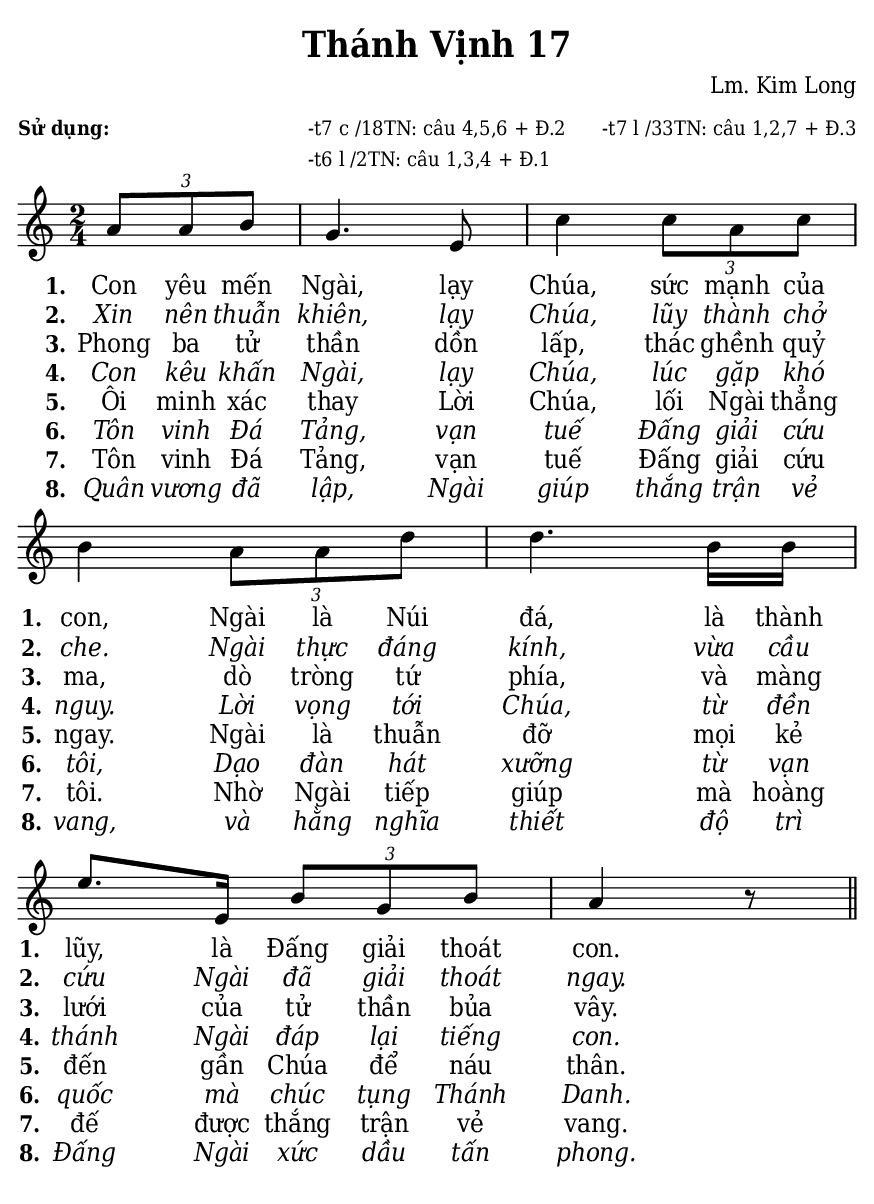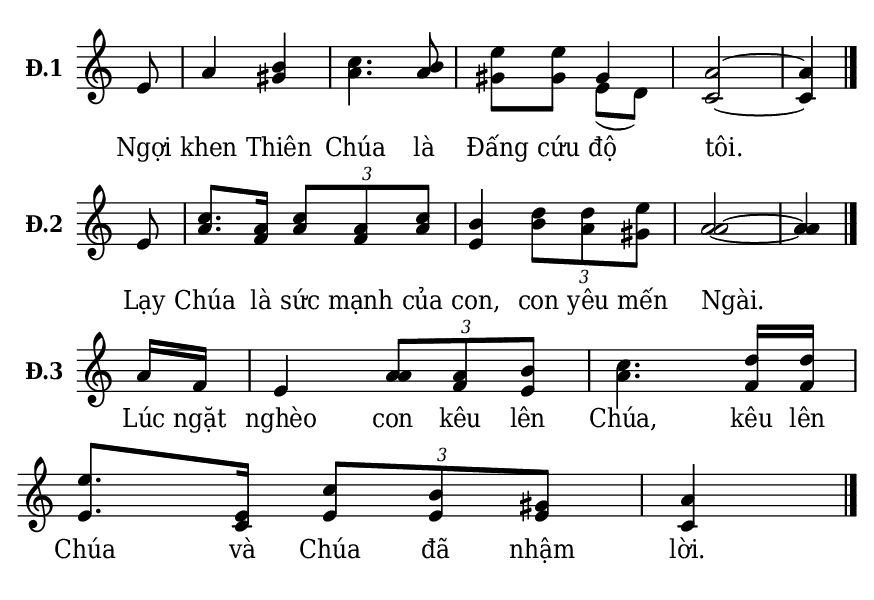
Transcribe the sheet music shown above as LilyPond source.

% Cài đặt chung
\version "2.22.1"
\include "english.ly"

\header {
  title = "Thánh Vịnh 17"
  composer = "Lm. Kim Long"
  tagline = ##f
}

% mã nguồn cho những chức năng chưa hỗ trợ trong phiên bản lilypond hiện tại
% cung cấp bởi cộng đồng lilypond khi gửi email đến lilypond-user@gnu.org
% Đổi kích thước nốt cho bè phụ
notBePhu =
#(define-music-function (font-size music) (number? ly:music?)
   (for-some-music
     (lambda (m)
       (if (music-is-of-type? m 'rhythmic-event)
           (begin
             (set! (ly:music-property m 'tweaks)
                   (cons `(font-size . ,font-size)
                         (ly:music-property m 'tweaks)))
             #t)
           #f))
     music)
   music)

% in số phiên khúc trên mỗi dòng
#(define (add-grob-definition grob-name grob-entry)
     (set! all-grob-descriptions
           (cons ((@@ (lily) completize-grob-entry)
                  (cons grob-name grob-entry))
                 all-grob-descriptions)))

#(add-grob-definition
    'StanzaNumberSpanner
    `((direction . ,LEFT)
      (font-series . bold)
      (padding . 1.0)
      (side-axis . ,X)
      (stencil . ,ly:text-interface::print)
      (X-offset . ,ly:side-position-interface::x-aligned-side)
      (Y-extent . ,grob::always-Y-extent-from-stencil)
      (meta . ((class . Spanner)
               (interfaces . (font-interface
                              side-position-interface
                              stanza-number-interface
                              text-interface))))))

\layout {
    \context {
      \Global
      \grobdescriptions #all-grob-descriptions
    }
    \context {
      \Score
      \remove Stanza_number_align_engraver
      \consists
        #(lambda (context)
           (let ((texts '())
                 (syllables '()))
             (make-engraver
              (acknowledgers
               ((stanza-number-interface engraver grob source-engraver)
                  (set! texts (cons grob texts)))
               ((lyric-syllable-interface engraver grob source-engraver)
                  (set! syllables (cons grob syllables))))
              ((stop-translation-timestep engraver)
                 (for-each
                  (lambda (text)
                    (for-each
                     (lambda (syllable)
                       (ly:pointer-group-interface::add-grob
                        text
                        'side-support-elements
                        syllable))
                     syllables))
                  texts)
                 (set! syllables '())))))
    }
    \context {
      \Lyrics
      \remove Stanza_number_engraver
      \consists
        #(lambda (context)
           (let ((text #f)
                 (last-stanza #f))
             (make-engraver
              ((process-music engraver)
                 (let ((stanza (ly:context-property context 'stanza #f)))
                   (if (and stanza (not (equal? stanza last-stanza)))
                       (let ((column (ly:context-property context
'currentCommandColumn)))
                         (set! last-stanza stanza)
                         (if text
                             (ly:spanner-set-bound! text RIGHT column))
                         (set! text (ly:engraver-make-grob engraver
'StanzaNumberSpanner '()))
                         (ly:grob-set-property! text 'text stanza)
                         (ly:spanner-set-bound! text LEFT column)))))
              ((finalize engraver)
                 (if text
                     (let ((column (ly:context-property context
'currentCommandColumn)))
                       (ly:spanner-set-bound! text RIGHT column)))))))
      \override StanzaNumberSpanner.horizon-padding = 10000
    }
}

stanzaReminderOff =
  \temporary \override StanzaNumberSpanner.after-line-breaking =
     #(lambda (grob)
        ;; Can be replaced with (not (first-broken-spanner? grob)) in 2.23.
        (if (let ((siblings (ly:spanner-broken-into (ly:grob-original grob))))
              (and (pair? siblings)
                   (not (eq? grob (car siblings)))))
            (ly:grob-suicide! grob)))

stanzaReminderOn = \undo \stanzaReminderOff
% kết thúc mã nguồn

% Nhạc
nhacPhanMot = \relative c'' {
  \key c \major
  \time 2/4
  \partial 4 \tuplet 3/2 { a8 a b } |
  g4. e8 |
  c'4 \tuplet 3/2 { c8 a c } |
  b4 \tuplet 3/2 { a8 a d } |
  d4. b16 b |
  e8. e,16 \tuplet 3/2 { b'8 g b } |
  a4 r8 \bar "||"
}

nhacPhanHai = \relative c' {
  \key c \major
  \time 2/4
  \partial 8 e8 |
  a4
  <<
    {
      b |
      c4. b8 |
      e e
    }
    {
      gs,4 |
      a4. a8 |
      gs gs
    }
  >>
  <<
    {
      \voiceOne
      gs4
    }
    \new Voice = "splitpart" {
      \voiceTwo
      e8 (d)
    }
  >>
  \oneVoice
  <<
    {
      a'2 ~ |
      a4 \bar "|."
    }
    {
      c,2 ~ |
      c4
    }
  >>
}

nhacPhanBa = \relative c' {
  \key c \major
  \time 2/4
  \partial 8 e8 |
  <<
    {
      c'8. a16 \tuplet 3/2 { c8 a c } |
      b4 \tuplet 3/2 { d8 d e } |
      a,2 ~ |
      a4
    }
    {
      a8. f16 \tuplet 3/2 { a8 f a } |
      e4 \tuplet 3/2 { b'8 a gs } |
      a2 ~ |
      a4
    }
  >>
  \bar "|."
}

nhacPhanBon = \relative c'' {
  \key c \major
  \time 2/4
  \partial 8 a16 f |
  e4
  <<
    {
      \tuplet 3/2 { a8 a b } |
      c4. d16 d |
      e8. e,16 \tuplet 3/2 { c'8 b gs } |
      a4 \bar "|."
    }
    {
      \tuplet 3/2 { a8 f e } |
      a4. f16 f |
      e8. c16 \tuplet 3/2 { e8 e e } |
      c4
    }
  >>
}

% Lời
loiPhanMot = \lyricmode {
  <<
    {
      \set stanza = "1."
	    Con yêu mến Ngài, lạy Chúa, sức mạnh của con,
	    Ngài là Núi đá, là thành lũy, là Đấng giải thoát con.
    }
    \new Lyrics {
	    \set associatedVoice = "beSop"
	    \set stanza = "2."
      \override Lyrics.LyricText.font-shape = #'italic
      Xin nên thuẫn khiên, lạy Chúa, lũy thành chở che.
      Ngài thực đáng kính, vừa cầu cứu Ngài đã giải thoát ngay.
    }
    \new Lyrics {
	    \set associatedVoice = "beSop"
	    \set stanza = "3."
      Phong ba tử thần dồn lấp, thác ghềnh quỷ ma, dò tròng tứ phía,
      và màng lưới của tử thần bủa vây.
    }
    \new Lyrics {
	    \set associatedVoice = "beSop"
	    \set stanza = "4."
      \override Lyrics.LyricText.font-shape = #'italic
	    Con kêu khấn Ngài, lạy Chúa, lúc gặp khó nguy.
	    Lời vọng tới Chúa, từ đền thánh Ngài đáp lại tiếng con.
    }
    \new Lyrics {
	    \set associatedVoice = "beSop"
	    \set stanza = "5."
	    Ôi minh xác thay Lời Chúa, lối Ngài thẳng ngay.
	    Ngài là thuẫn đỡ mọi kẻ đến gần Chúa để náu thân.
    }
    \new Lyrics {
	    \set associatedVoice = "beSop"
	    \set stanza = "6."
      \override Lyrics.LyricText.font-shape = #'italic
	    Tôn vinh Đá Tảng, vạn tuế Đấng giải cứu tôi,
	    Dạo đàn hát xưỡng từ vạn quốc mà chúc tụng Thánh Danh.
    }
    \new Lyrics {
	    \set associatedVoice = "beSop"
	    \set stanza = "7."
	    Tôn vinh Đá Tảng, vạn tuế Đấng giải cứu tôi.
	    Nhờ Ngài tiếp giúp mà hoàng đế được thắng trận vẻ vang.
    }
    \new Lyrics {
	    \set associatedVoice = "beSop"
	    \set stanza = "8."
      \override Lyrics.LyricText.font-shape = #'italic
	    Quân vương đã lập, Ngài giúp thắng trận vẻ vang,
	    và hằng nghĩa thiết độ trì Đấng Ngài xức dầu tấn phong.
    }
  >>
}

loiPhanHai = \lyricmode {
  Ngợi khen Thiên Chúa là Đấng cứu độ tôi.
}

loiPhanBa = \lyricmode {
  Lạy Chúa là sức mạnh của con, con yêu mến Ngài.
}

loiPhanBon = \lyricmode {
  Lúc ngặt nghèo con kêu lên Chúa, kêu lên Chúa và Chúa đã nhậm lời.
}

% Dàn trang
\paper {
  #(set-paper-size "a5")
  top-margin = 3\mm
  bottom-margin = 3\mm
  left-margin = 3\mm
  right-margin = 3\mm
  indent = #0
  #(define fonts
	 (make-pango-font-tree "Deja Vu Serif Condensed"
	 		       "Deja Vu Serif Condensed"
			       "Deja Vu Serif Condensed"
			       (/ 20 20)))
  ragged-bottom = ##t
  print-page-number = ##f
}

\markup {
  \vspace #1
  \fill-line {
    \column {
      \left-align {
        \line { \bold \small "Sử dụng:" }
      }
    }
    \column {
      \left-align {
        \line { \small "-t7 c /18TN: câu 4,5,6 + Đ.2" }
        \line { \small "-t6 l /2TN: câu 1,3,4 + Đ.1" }
      }
    }
    \column {
      \left-align {
        \line { \small "-t7 l /33TN: câu 1,2,7 + Đ.3" }
      }
    }
  }
}

\score {
  <<
    \new Staff <<
        \clef treble
        \new Voice = beSop {
          \nhacPhanMot
        }
      \new Lyrics \lyricsto beSop \loiPhanMot
    >>
  >>
  \layout {
    \override Lyrics.LyricSpace.minimum-distance = #0.5
    \override Score.BarNumber.break-visibility = ##(#f #f #f)
    \override Score.SpacingSpanner.uniform-stretching = ##t
    ragged-last = ##f
  }
}

\score {
  <<
    \new Staff \with {
      \remove "Time_signature_engraver"
      instrumentName = \markup { \bold "Đ.1" }} <<
        \clef treble
        \new Voice = beSop {
          \nhacPhanHai
        }
      \new Lyrics \lyricsto beSop \loiPhanHai
    >>
  >>
  \layout {
    indent = 10
    \override Lyrics.LyricSpace.minimum-distance = #0.8
    \override Score.BarNumber.break-visibility = ##(#f #f #f)
    \override Score.SpacingSpanner.uniform-stretching = ##t
    ragged-last = ##f
  }
}

\score {
  <<
    \new Staff \with {
      \remove "Time_signature_engraver"
      instrumentName = \markup { \bold "Đ.2" }} <<
        \clef treble
        \new Voice = beSop {
          \nhacPhanBa
        }
      \new Lyrics \lyricsto beSop \loiPhanBa
    >>
  >>
  \layout {
    indent = 10
    \override Lyrics.LyricSpace.minimum-distance = #0.8
    \override Score.BarNumber.break-visibility = ##(#f #f #f)
    \override Score.SpacingSpanner.uniform-stretching = ##t
    ragged-last = ##f
  }
}

\score {
  <<
    \new Staff \with {
      \remove "Time_signature_engraver"
      instrumentName = \markup { \bold "Đ.3" }} <<
        \clef treble
        \new Voice = beSop {
          \nhacPhanBon
        }
      \new Lyrics \lyricsto beSop \loiPhanBon
    >>
  >>
  \layout {
    indent = 10
    \override Lyrics.LyricSpace.minimum-distance = #0.6
    \override Score.BarNumber.break-visibility = ##(#f #f #f)
    \override Score.SpacingSpanner.uniform-stretching = ##t
    ragged-last = ##f
  }
}
